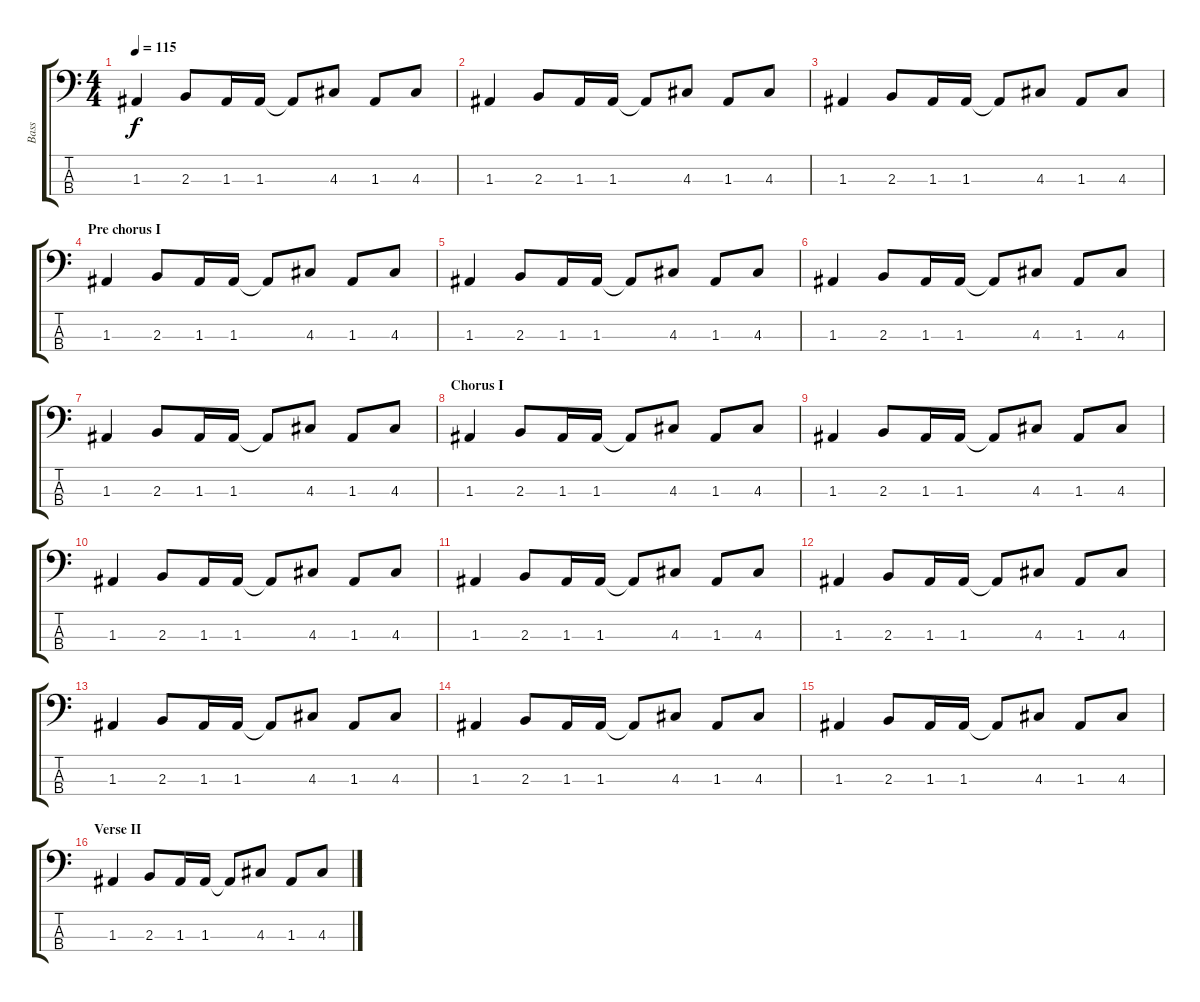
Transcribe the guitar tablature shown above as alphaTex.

\track ("Bass" "Bass") {instrument electricbasspick}
\staff {score tabs}
\tuning (G2 D2 A1 E1) {hide}
\ts (4 4)
\tempo 115
\clef f4
\ks c
1.3.4{dy f} 2.3.8 1.3.16 1.3.16 1.3{t}.8 4.3.8 1.3.8 4.3.8 |
1.3.4 2.3.8 1.3.16 1.3.16 1.3{t}.8 4.3.8 1.3.8 4.3.8 |
1.3.4 2.3.8 1.3.16 1.3.16 1.3{t}.8 4.3.8 1.3.8 4.3.8 |
\section ("" "Pre chorus I")
1.3.4 2.3.8 1.3.16 1.3.16 1.3{t}.8 4.3.8 1.3.8 4.3.8 |
1.3.4 2.3.8 1.3.16 1.3.16 1.3{t}.8 4.3.8 1.3.8 4.3.8 |
1.3.4 2.3.8 1.3.16 1.3.16 1.3{t}.8 4.3.8 1.3.8 4.3.8 |
1.3.4 2.3.8 1.3.16 1.3.16 1.3{t}.8 4.3.8 1.3.8 4.3.8 |
\section ("" "Chorus I")
1.3.4 2.3.8 1.3.16 1.3.16 1.3{t}.8 4.3.8 1.3.8 4.3.8 |
1.3.4 2.3.8 1.3.16 1.3.16 1.3{t}.8 4.3.8 1.3.8 4.3.8 |
1.3.4 2.3.8 1.3.16 1.3.16 1.3{t}.8 4.3.8 1.3.8 4.3.8 |
1.3.4 2.3.8 1.3.16 1.3.16 1.3{t}.8 4.3.8 1.3.8 4.3.8 |
1.3.4 2.3.8 1.3.16 1.3.16 1.3{t}.8 4.3.8 1.3.8 4.3.8 |
1.3.4 2.3.8 1.3.16 1.3.16 1.3{t}.8 4.3.8 1.3.8 4.3.8 |
1.3.4 2.3.8 1.3.16 1.3.16 1.3{t}.8 4.3.8 1.3.8 4.3.8 |
1.3.4 2.3.8 1.3.16 1.3.16 1.3{t}.8 4.3.8 1.3.8 4.3.8 |
\section ("" "Verse II")
1.3.4{volume 11} 2.3.8 1.3.16 1.3.16 1.3{t}.8 4.3.8 1.3.8 4.3.8
